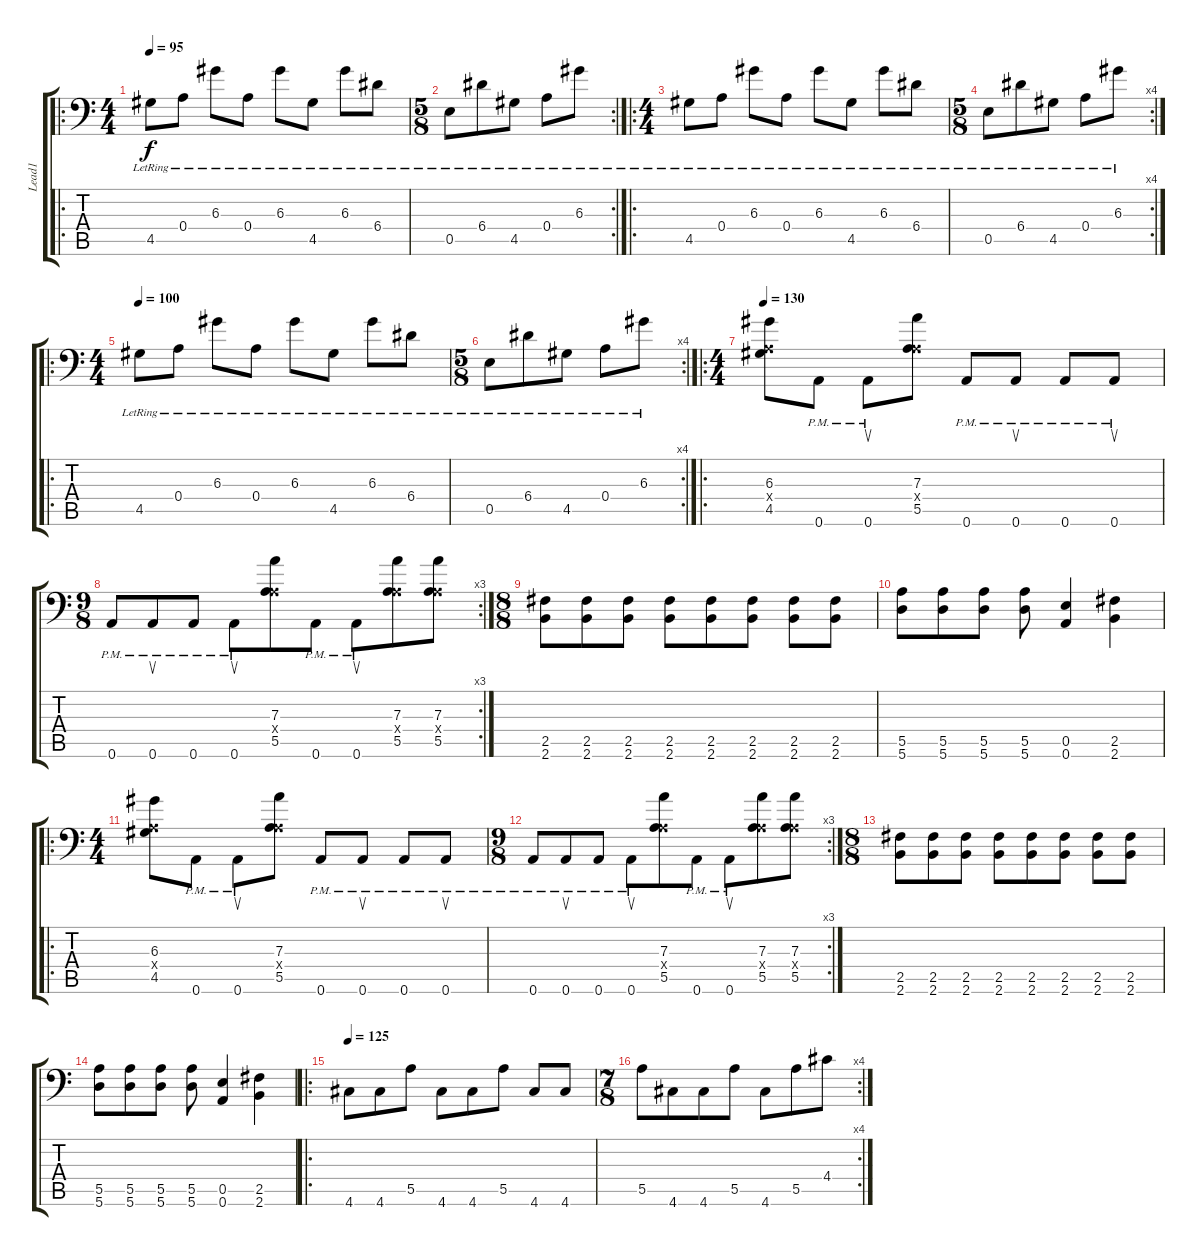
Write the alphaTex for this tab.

\track ("Lead1" "Lead1") {mute instrument overdrivenguitar}
\staff {score tabs}
\tuning (B3 Ab3 D3 A2 E2 A1) {hide}
\ro
\ts (4 4)
\tempo 95
\clef f4
\ks c
4.5{lr}.8{dy f instrument overdrivenguitar} 0.4{lr}.8 6.3{lr}.8 0.4{lr}.8 6.3{lr}.8 4.5{lr}.8 6.3{lr}.8 6.4{lr}.8 |
\rc 2
\ts (5 8)
0.5{lr}.8 6.4{lr}.8 4.5{lr}.8 0.4{lr}.8 6.3{lr}.8 |
\ro
\ts (4 4)
4.5{lr}.8 0.4{lr}.8 6.3{lr}.8 0.4{lr}.8 6.3{lr}.8 4.5{lr}.8 6.3{lr}.8 6.4{lr}.8 |
\rc 4
\ts (5 8)
0.5{lr}.8 6.4{lr}.8 4.5{lr}.8 0.4{lr}.8 6.3{lr}.8 |
\ro
\ts (4 4)
\tempo 100
4.5{lr}.8 0.4{lr}.8 6.3{lr}.8 0.4{lr}.8 6.3{lr}.8 4.5{lr}.8 6.3{lr}.8 6.4{lr}.8 |
\rc 4
\ts (5 8)
0.5{lr}.8 6.4{lr}.8 4.5{lr}.8 0.4{lr}.8 6.3{lr}.8 |
\ro
\ts (4 4)
\tempo 130
(6.3 0.4{x} 4.5).8 0.6{pm}.8 0.6{pm}.8{su} (7.3 0.4{x} 5.5).8 0.6{pm}.8 0.6{pm}.8{su} 0.6{pm}.8 0.6{pm}.8{su} |
\rc 3
\ts (9 8)
0.6{pm}.8 0.6{pm}.8{su} 0.6{pm}.8 0.6{pm}.8{su} (7.3 0.4{x} 5.5).8 0.6{pm}.8 0.6{pm}.8{su} (7.3 0.4{x} 5.5).8 (7.3 0.4{x} 5.5).8 |
\ts (8 8)
(2.5 2.6).8 (2.5 2.6).8 (2.5 2.6).8 (2.5 2.6).8 (2.5 2.6).8 (2.5 2.6).8 (2.5 2.6).8 (2.5 2.6).8 |
(5.5 5.6).8 (5.5 5.6).8 (5.5 5.6).8 (5.5 5.6).8 (0.5 0.6).4 (2.5 2.6).4 |
\ro
\ts (4 4)
(6.3 0.4{x} 4.5).8 0.6{pm}.8 0.6{pm}.8{su} (7.3 0.4{x} 5.5).8 0.6{pm}.8 0.6{pm}.8{su} 0.6{pm}.8 0.6{pm}.8{su} |
\rc 3
\ts (9 8)
0.6{pm}.8 0.6{pm}.8{su} 0.6{pm}.8 0.6{pm}.8{su} (7.3 0.4{x} 5.5).8 0.6{pm}.8 0.6{pm}.8{su} (7.3 0.4{x} 5.5).8 (7.3 0.4{x} 5.5).8 |
\ts (8 8)
(2.5 2.6).8 (2.5 2.6).8 (2.5 2.6).8 (2.5 2.6).8 (2.5 2.6).8 (2.5 2.6).8 (2.5 2.6).8 (2.5 2.6).8 |
(5.5 5.6).8 (5.5 5.6).8 (5.5 5.6).8 (5.5 5.6).8 (0.5 0.6).4 (2.5 2.6).4 |
\ro
\tempo 125
4.6.8 4.6.8 5.5.8 4.6.8 4.6.8 5.5.8 4.6.8 4.6.8 |
\rc 4
\ts (7 8)
5.5.8 4.6.8 4.6.8 5.5.8 4.6.8 5.5.8 4.4.8
